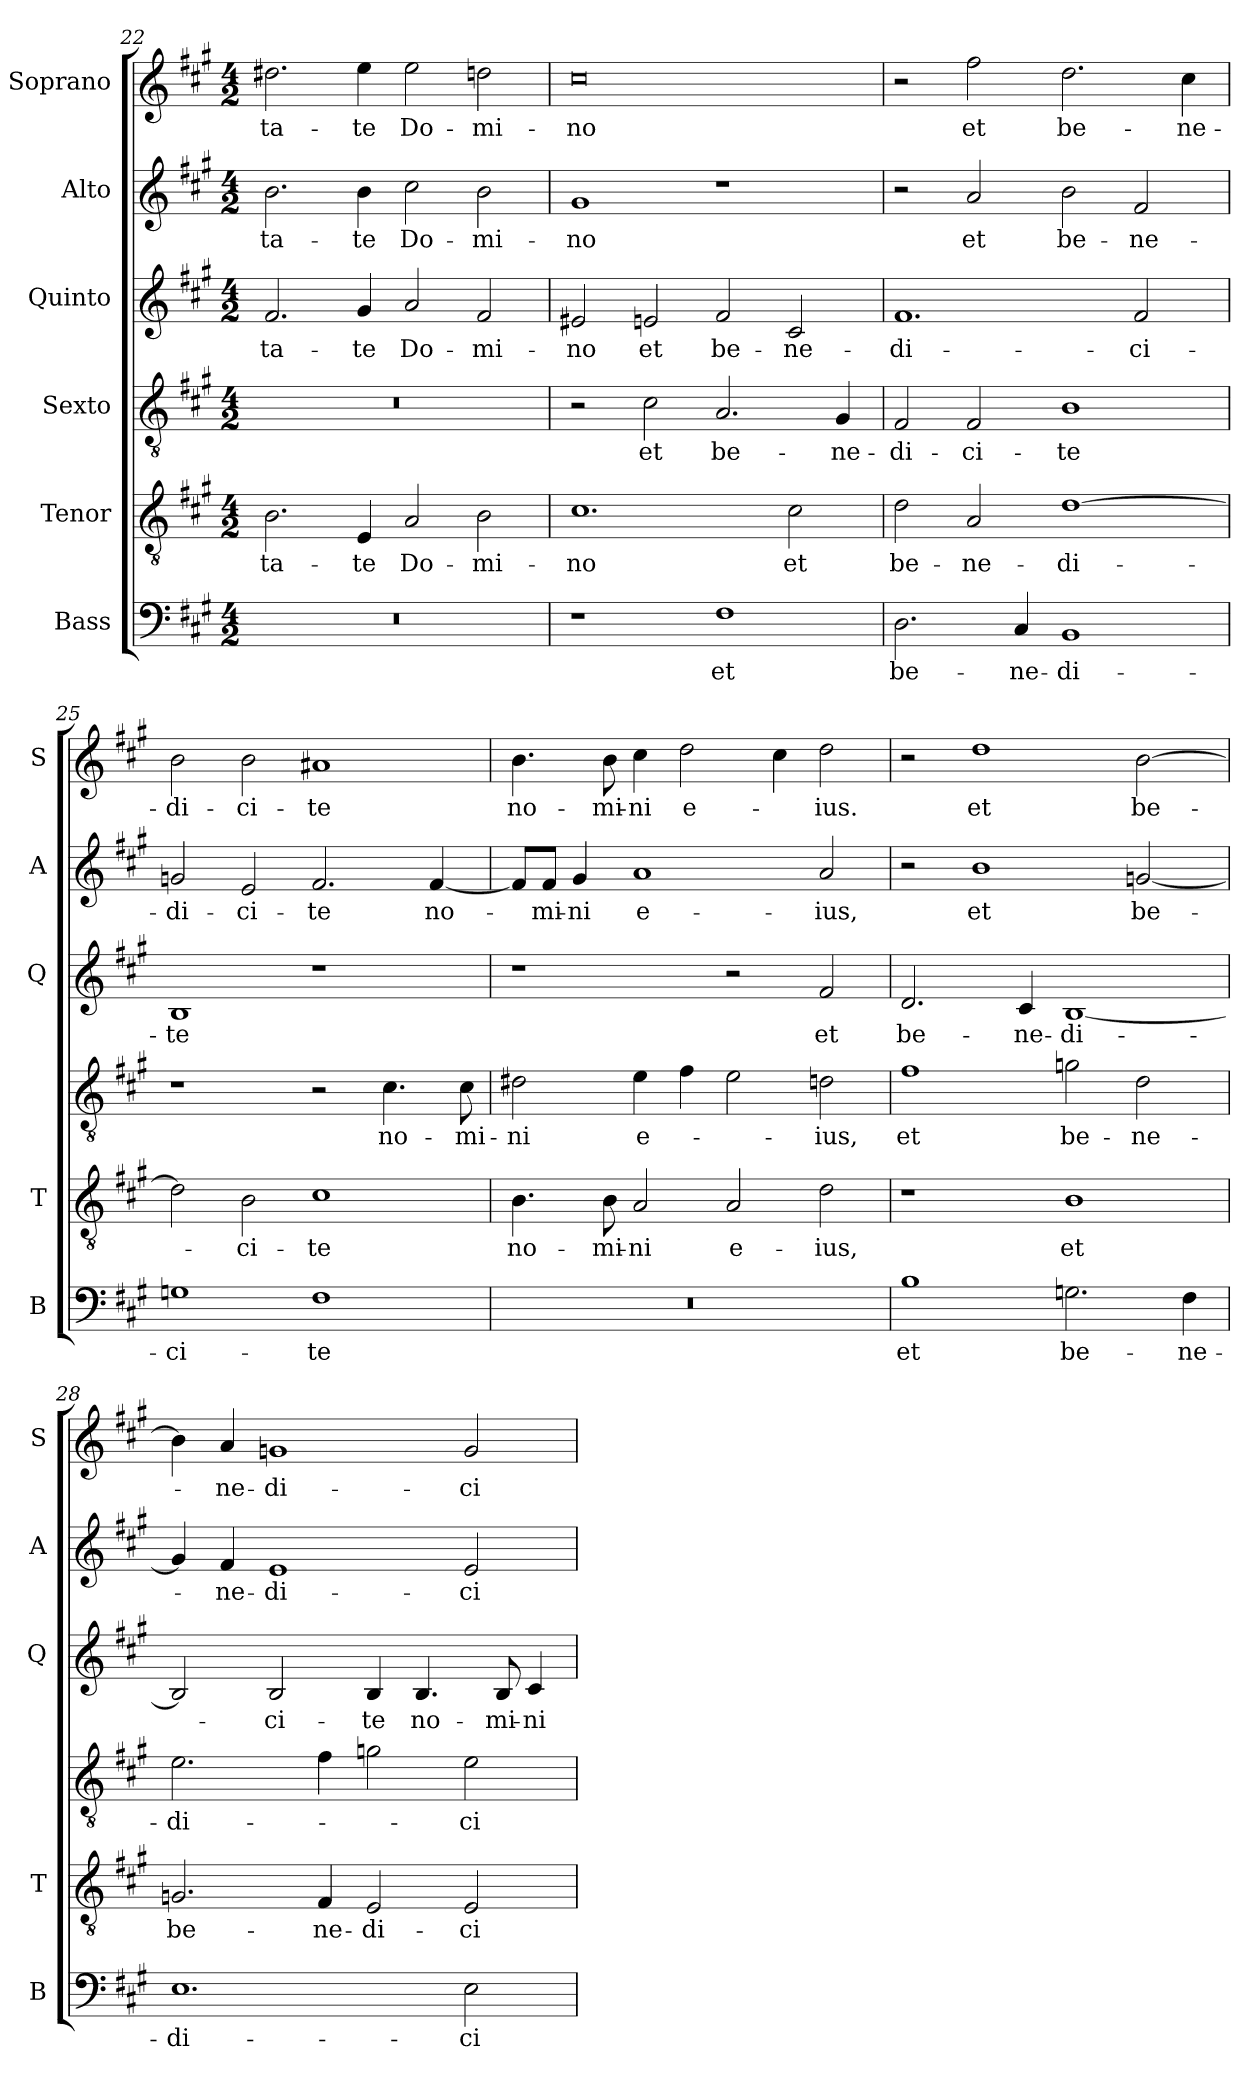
**kern	**text	**kern	**text	**kern	**text	**kern	**text	**kern	**text	**kern	**text
*part6	*part6	*part5	*part5	*part4	*part4	*part3	*part3	*part2	*part2	*part1	*part1
*staff6	*staff6	*staff5	*staff5	*staff4	*staff4	*staff3	*staff3	*staff2	*staff2	*staff1	*staff1
*I"Bass	*	*I"Tenor	*	*I"Sexto	*	*I"Quinto	*	*I"Alto	*	*I"Soprano	*
*I'B	*	*I'T	*	*	*	*I'Q	*	*I'A	*	*I'S	*
*clefF4	*	*clefGv2	*	*clefGv2	*	*clefG2	*	*clefG2	*	*clefG2	*
*k[f#c#g#]	*	*k[f#c#g#]	*	*k[f#c#g#]	*	*k[f#c#g#]	*	*k[f#c#g#]	*	*k[f#c#g#]	*
*A:	*	*A:	*	*A:	*	*A:	*	*A:	*	*A:	*
*M4/2	*	*M4/2	*	*M4/2	*	*M4/2	*	*M4/2	*	*M4/2	*
=22	=22	=22	=22	=22	=22	=22	=22	=22	=22	=22	=22
!	!	!	!LO:LY:b	!	!	!	!LO:LY:b	!	!LO:LY:b	!	!LO:LY:b
0r	.	2.B\	-ta-	0r	.	2.f#/	-ta-	2.b\	-ta-	2.dd#X\	-ta-
!	!	!	!LO:LY:b	!	!	!	!LO:LY:b	!	!LO:LY:b	!	!LO:LY:b
.	.	4E/	-te	.	.	4g#/	-te	4b\	-te	4ee\	-te
!	!	!	!LO:LY:b	!	!	!	!LO:LY:b	!	!LO:LY:b	!	!LO:LY:b
.	.	2A/	Do-	.	.	2a/	Do-	2cc#\	Do-	2ee\	Do-
!	!	!	!LO:LY:b	!	!	!	!LO:LY:b	!	!LO:LY:b	!	!LO:LY:b
.	.	2B\	-mi-	.	.	2f#/	-mi-	2b\	-mi-	2ddn\	-mi-
!!LO:PB:g=z
=23	=23	=23	=23	=23	=23	=23	=23	=23	=23	=23	=23
!	!	!	!LO:LY:b	!	!	!	!LO:LY:b	!	!LO:LY:b	!	!LO:LY:b
1r	.	1.c#	-no	2r	.	2e#X/	-no	1g#	-no	0cc#	-no
!	!	!	!	!	!LO:LY:b	!	!LO:LY:b	!	!	!	!
.	.	.	.	2c#\	et	2en/	et	.	.	.	.
!	!LO:LY:b	!	!	!	!LO:LY:b	!	!LO:LY:b	!	!	!	!
1F#	et	.	.	2.A/	be-	2f#/	be-	1r	.	.	.
!	!	!	!LO:LY:b	!	!	!	!LO:LY:b	!	!	!	!
.	.	2c#\	et	.	.	2c#/	-ne-	.	.	.	.
!	!	!	!	!	!LO:LY:b	!	!	!	!	!	!
.	.	.	.	4G#/	-ne-	.	.	.	.	.	.
=24	=24	=24	=24	=24	=24	=24	=24	=24	=24	=24	=24
!	!LO:LY:b	!	!LO:LY:b	!	!LO:LY:b	!	!LO:LY:b	!	!	!	!
2.D\	be-	2d\	be-	2F#/	-di-	1.f#	-di-	2r	.	2r	.
!	!	!	!LO:LY:b	!	!LO:LY:b	!	!	!	!LO:LY:b	!	!LO:LY:b
.	.	2A/	-ne-	2F#/	-ci-	.	.	2a/	et	2ff#\	et
!	!LO:LY:b	!	!	!	!	!	!	!	!	!	!
4C#/	-ne-	.	.	.	.	.	.	.	.	.	.
!	!LO:LY:b	!	!LO:LY:b	!	!LO:LY:b	!	!	!	!LO:LY:b	!	!LO:LY:b
1BB	-di-	[1d	-di-	1B	-te	.	.	2b\	be-	2.dd\	be-
!	!	!	!	!	!	!	!LO:LY:b	!	!LO:LY:b	!	!
.	.	.	.	.	.	2f#/	-ci-	2f#/	-ne-	.	.
!	!	!	!	!	!	!	!	!	!	!	!LO:LY:b
.	.	.	.	.	.	.	.	.	.	4cc#\	-ne-
=25	=25	=25	=25	=25	=25	=25	=25	=25	=25	=25	=25
!	!LO:LY:b	!	!	!	!	!	!LO:LY:b	!	!LO:LY:b	!	!LO:LY:b
1Gn	-ci-	2d\]	.	1r	.	1B	-te	2gn/	-di-	2b\	-di-
!	!	!	!LO:LY:b	!	!	!	!	!	!LO:LY:b	!	!LO:LY:b
.	.	2B\	-ci-	.	.	.	.	2e/	-ci-	2b\	-ci-
!	!LO:LY:b	!	!LO:LY:b	!	!	!	!	!	!LO:LY:b	!	!LO:LY:b
1F#	-te	1c#	-te	2r	.	1r	.	2.f#/	-te	1a#X	-te
!	!	!	!	!	!LO:LY:b	!	!	!	!	!	!
.	.	.	.	4.c#\	no-	.	.	.	.	.	.
!	!	!	!	!	!	!	!	!	!LO:LY:b	!	!
.	.	.	.	.	.	.	.	[4f#/	no-	.	.
!	!	!	!	!	!LO:LY:b	!	!	!	!	!	!
.	.	.	.	8c#\	-mi-	.	.	.	.	.	.
!!LO:LB:g=z
=26	=26	=26	=26	=26	=26	=26	=26	=26	=26	=26	=26
!	!	!	!LO:LY:b	!	!LO:LY:b	!	!	!	!	!	!LO:LY:b
0r	.	4.B\	no-	2d#X\	-ni	1r	.	8f#/L]	.	4.b\	no-
!	!	!	!	!	!	!	!	!	!LO:LY:b	!	!
.	.	.	.	.	.	.	.	8f#/J	-mi-	.	.
!	!	!	!	!	!	!	!	!	!LO:LY:b	!	!
.	.	.	.	.	.	.	.	4g#/	-ni	.	.
!	!	!	!LO:LY:b	!	!	!	!	!	!	!	!LO:LY:b
.	.	8B\	-mi-	.	.	.	.	.	.	8b\	-mi-
!	!	!	!LO:LY:b	!	!LO:LY:b	!	!	!	!LO:LY:b	!	!LO:LY:b
.	.	2A/	-ni	4e\	e-	.	.	1a	e-	4cc#\	-ni
!	!	!	!	!	!	!	!	!	!	!	!LO:LY:b
.	.	.	.	4f#\	.	.	.	.	.	2dd\	e-
!	!	!	!LO:LY:b	!	!	!	!	!	!	!	!
.	.	2A/	e-	2e\	.	2r	.	.	.	.	.
.	.	.	.	.	.	.	.	.	.	4cc#\	.
!	!	!	!LO:LY:b	!	!LO:LY:b	!	!LO:LY:b	!	!LO:LY:b	!	!LO:LY:b
.	.	2d\	-ius,	2dn\	-ius,	2f#/	et	2a/	-ius,	2dd\	-ius.
=27	=27	=27	=27	=27	=27	=27	=27	=27	=27	=27	=27
!	!LO:LY:b	!	!	!	!LO:LY:b	!	!LO:LY:b	!	!	!	!
1B	et	1r	.	1f#	et	2.d/	be-	2r	.	2r	.
!	!	!	!	!	!	!	!	!	!LO:LY:b	!	!LO:LY:b
.	.	.	.	.	.	.	.	1b	et	1dd	et
!	!	!	!	!	!	!	!LO:LY:b	!	!	!	!
.	.	.	.	.	.	4c#/	-ne-	.	.	.	.
!	!LO:LY:b	!	!LO:LY:b	!	!LO:LY:b	!	!LO:LY:b	!	!	!	!
2.Gn\	be-	1B	et	2gn\	be-	[1B	-di-	.	.	.	.
!	!	!	!	!	!LO:LY:b	!	!	!	!LO:LY:b	!	!LO:LY:b
.	.	.	.	2d\	-ne-	.	.	[2gn/	be-	[2b\	be-
!	!LO:LY:b	!	!	!	!	!	!	!	!	!	!
4F#\	-ne-	.	.	.	.	.	.	.	.	.	.
=28	=28	=28	=28	=28	=28	=28	=28	=28	=28	=28	=28
!	!LO:LY:b	!	!LO:LY:b	!	!LO:LY:b	!	!	!	!	!	!
1.E	-di-	2.Gn/	be-	2.e\	-di-	2B/]	.	4g/]	.	4b\]	.
!	!	!	!	!	!	!	!	!	!LO:LY:b	!	!LO:LY:b
.	.	.	.	.	.	.	.	4f#/	-ne-	4a/	-ne-
!	!	!	!	!	!	!	!LO:LY:b	!	!LO:LY:b	!	!LO:LY:b
.	.	.	.	.	.	2B/	-ci-	1e	-di-	1gn	-di-
!	!	!	!LO:LY:b	!	!	!	!	!	!	!	!
.	.	4F#/	-ne-	4f#\	.	.	.	.	.	.	.
!	!	!	!LO:LY:b	!	!	!	!LO:LY:b	!	!	!	!
.	.	2E/	-di-	2gn\	.	4B/	-te	.	.	.	.
!	!	!	!	!	!	!	!LO:LY:b	!	!	!	!
.	.	.	.	.	.	4.B/	no-	.	.	.	.
!	!LO:LY:b	!	!LO:LY:b	!	!LO:LY:b	!	!	!	!LO:LY:b	!	!LO:LY:b
2E\	-ci-	2E/	-ci-	2e\	-ci-	.	.	2e/	-ci-	2g/	-ci-
!	!	!	!	!	!	!	!LO:LY:b	!	!	!	!
.	.	.	.	.	.	8B/	-mi-	.	.	.	.
!	!	!	!	!	!	!	!LO:LY:b	!	!	!	!
.	.	.	.	.	.	4c#/	-ni	.	.	.	.
=	=	=	=	=	=	=	=	=	=	=	=
*-	*-	*-	*-	*-	*-	*-	*-	*-	*-	*-	*-
